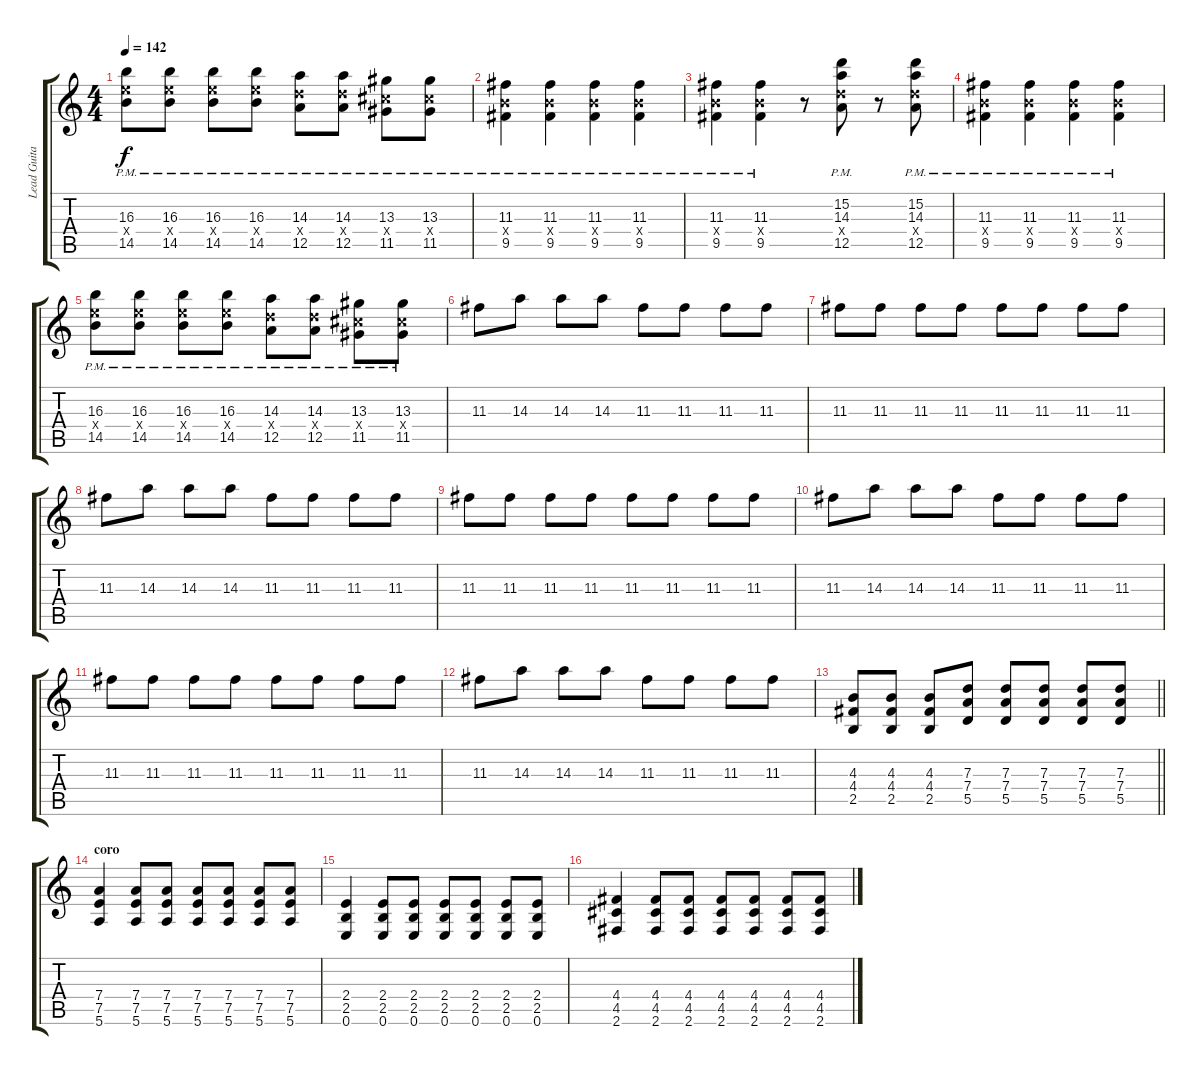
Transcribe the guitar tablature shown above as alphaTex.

\track ("Lead Guitar" "Lead Guita") {instrument overdrivenguitar}
\staff {score tabs}
\tuning (E4 B3 G3 D3 A2 E2) {hide}
\ts (4 4)
\tempo 142
\clef g2
\ks c
(16.3{pm} 14.4{pm x} 14.5{pm}).8{dy f} (16.3{pm} 14.4{pm x} 14.5{pm}).8 (16.3{pm} 14.4{pm x} 14.5{pm}).8 (16.3{pm} 14.4{pm x} 14.5{pm}).8 (14.3{pm} 12.4{pm x} 12.5{pm}).8 (14.3{pm} 12.4{pm x} 12.5{pm}).8 (13.3{pm} 11.4{pm x} 11.5{pm}).8 (13.3{pm} 11.4{pm x} 11.5{pm}).8 |
(11.3{pm} 9.4{pm x} 9.5{pm}).4 (11.3{pm} 9.4{pm x} 9.5{pm}).4 (11.3{pm} 9.4{pm x} 9.5{pm}).4 (11.3{pm} 9.4{pm x} 9.5{pm}).4 |
(11.3{pm} 9.4{pm x} 9.5{pm}).4 (11.3{pm} 9.4{pm x} 9.5{pm}).4 r.8 (15.2{pm} 14.3{pm} 12.4{pm x} 12.5{pm}).8 r.8 (15.2{pm} 14.3{pm} 12.4{pm x} 12.5{pm}).8 |
(11.3{pm} 9.4{pm x} 9.5{pm}).4 (11.3{pm} 9.4{pm x} 9.5{pm}).4 (11.3{pm} 9.4{pm x} 9.5{pm}).4 (11.3{pm} 9.4{pm x} 9.5{pm}).4 |
(16.3{pm} 14.4{pm x} 14.5{pm}).8 (16.3{pm} 14.4{pm x} 14.5{pm}).8 (16.3{pm} 14.4{pm x} 14.5{pm}).8 (16.3{pm} 14.4{pm x} 14.5{pm}).8 (14.3{pm} 12.4{pm x} 12.5{pm}).8 (14.3{pm} 12.4{pm x} 12.5{pm}).8 (13.3{pm} 11.4{pm x} 11.5{pm}).8 (13.3{pm} 11.4{pm x} 11.5{pm}).8 |
11.3.8 14.3.8 14.3.8 14.3.8 11.3.8 11.3.8 11.3.8 11.3.8 |
11.3.8 11.3.8 11.3.8 11.3.8 11.3.8 11.3.8 11.3.8 11.3.8 |
11.3.8 14.3.8 14.3.8 14.3.8 11.3.8 11.3.8 11.3.8 11.3.8 |
11.3.8 11.3.8 11.3.8 11.3.8 11.3.8 11.3.8 11.3.8 11.3.8 |
11.3.8 14.3.8 14.3.8 14.3.8 11.3.8 11.3.8 11.3.8 11.3.8 |
11.3.8 11.3.8 11.3.8 11.3.8 11.3.8 11.3.8 11.3.8 11.3.8 |
11.3.8 14.3.8 14.3.8 14.3.8 11.3.8 11.3.8 11.3.8 11.3.8 |
\barLineRight lightlight
(4.3 4.4 2.5).8 (4.3 4.4 2.5).8 (4.3 4.4 2.5).8 (7.3 7.4 5.5).8 (7.3 7.4 5.5).8 (7.3 7.4 5.5).8 (7.3 7.4 5.5).8 (7.3 7.4 5.5).8 |
\section ("" "coro")
(7.4 7.5 5.6).4 (7.4 7.5 5.6).8 (7.4 7.5 5.6).8 (7.4 7.5 5.6).8 (7.4 7.5 5.6).8 (7.4 7.5 5.6).8 (7.4 7.5 5.6).8 |
(2.4 2.5 0.6).4 (2.4 2.5 0.6).8 (2.4 2.5 0.6).8 (2.4 2.5 0.6).8 (2.4 2.5 0.6).8 (2.4 2.5 0.6).8 (2.4 2.5 0.6).8 |
(4.4 4.5 2.6).4 (4.4 4.5 2.6).8 (4.4 4.5 2.6).8 (4.4 4.5 2.6).8 (4.4 4.5 2.6).8 (4.4 4.5 2.6).8 (4.4 4.5 2.6).8
